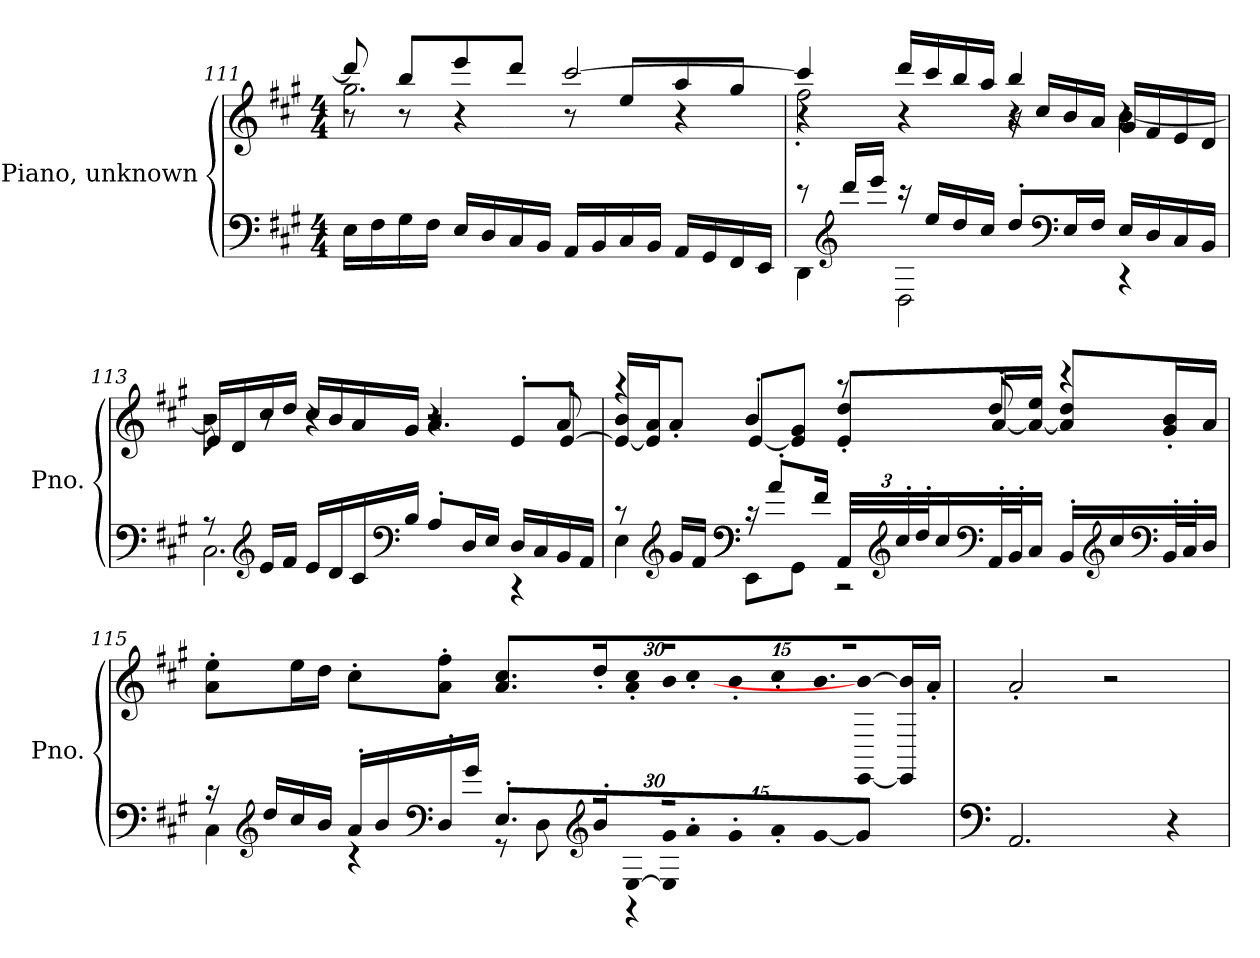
**kern	**kern
*part1	*part1
*staff2	*staff1
*I"Piano, unknown	*
*I'Pno.	*
!!LO:LB:g=z
*clefF4	*clefG2
*k[f#c#g#]	*k[f#c#g#]
*M4/4	*M4/4
=111	=111
*	*^
*	*	*^
16E\LL	8ddd/]	2.gg#\	8r
16F#\	.	.	.
16G#\	8r	.	8bb/L
16F#\JJ	.	.	.
16E/LL	4r	.	8eee/
16D/	.	.	.
16C#/	.	.	8ddd/J
16BB/JJ	.	.	.
16AA/LL	[2ccc#/	.	8r
16BB/	.	.	.
16C#/	.	.	8ee/L
16BB/JJ	.	.	.
16AA/LL	.	4r	8aa/
16GG#/	.	.	.
16FF#/	.	.	8gg#/J
16EE/JJ	.	.	.
=112	=112	=112	=112
*^	*	*	*
8r	4DD\	4ccc#/]	2ff#'\	4r
*clefG2	*	*	*	*
16ddd/LL	.	.	.	.
16eee/JJ	.	.	.	.
16r	2D\	4r	.	16ddd/LL
16ee/LL	.	.	.	16ccc#/
16dd/	.	.	.	16bb/
16cc#/JJ	.	.	.	16aa/JJ
8dd'/L	.	4bb/	4r	16r
.	.	.	.	16cc#/LL
*clefF4	*	*	*	*
16E/L	.	.	.	16b/
16F#/JJ	.	.	.	16a/JJ
16E/LL	4r	4r	[4b\	16g#/LL
16D/	.	.	.	16f#/
16C#/	.	.	.	16e/
16BB/JJ	.	.	.	16d/JJ
!!LO:LB:g=z	!!	!!
=113	=113	=113	=113	=113
8r	2.C#\	2r	8b\]	16e/LL
.	.	.	.	16d/
*clefG2	*	*	*	*
16e/LL	.	.	8r	16cc#/
16f#/JJ	.	.	.	16dd/JJ
16e/LL	.	.	4r	16cc#/LL
16d/	.	.	.	16b/
16c#/	.	.	.	16a/
*clefF4	*	*	*	*
16B/JJ	.	.	.	16g#/JJ
8A'/L	.	4.a/	2r	4r
16D/L	.	.	.	.
16E/JJ	.	.	.	.
16D/LL	4r	.	.	8e'/L
16C#/	.	.	.	.
16BB/	.	8a'/	.	[8e/J
16AA/JJ	.	.	.	.
*	*	*	*v	*v
!!LO:PB:g=z
=114	=114	=114	=114
8r	4E\	4r	16e/_ 16b/LL
.	.	.	16e/] 16a/J
*clefG2	*	*	*
16g#/LL	.	.	8a'/J
16f#/JJ	.	.	.
*clefF4	*	*	*
16r	8EE\L	4b'/	[8e/L
8a'/L	.	.	.
.	8GG#\J	.	8e/] 8g#/J
16f#/Jk	.	.	.
*Xbrackettup	*	*	*
48AA/LLL	2r	8r	8e/' 8dd/'L
*clefG2	*	*	*
48cc#'/	.	.	.
48dd'/J	.	.	.
16cc#/	.	.	.
*clefF4	*	*	*
32AA'/L	.	8dd'/	[16a/L
32BB'/J	.	.	.
16C#/JJ	.	.	16a/_ 16ee/JJ
16BB'/LL	.	4r	8a/] 8dd/L
*clefG2	*	*	*
16cc#/	.	.	.
*clefF4	*	*	*
32BB'/L	.	.	16g#/' 16b/'L
32C#'/J	.	.	.
16D/JJ	.	.	16a/JJ
*	*	*v	*v
!!LO:LB:g=z
=115	=115	=115
16r	4C#\	8a\' 8ee\'L
*clefG2	*	*
16dd/LL	.	.
16cc#/	.	16ee\L
16b/JJ	.	16dd\JJ
16a'/LL	4r	8cc#'\L
16b/	.	.
*clefF4	*	*
16D'/	.	8a\' 8ff#\'J
16g#/JJ	.	.
8.E'/L	8r	8.a/ 8.cc#/L
.	8D\	.
*clefG2	*	*
16b'/L	.	16dd'/L
!LO:N:vis=64	!	!
*	*	*Xbrackettup
!	!	!LO:N:vis=64
[960%17E/LL	4r	960%17a/' 960%17cc#/'LL
!LO:N:vis=64	!	!LO:N:vis=64
960%17E/] 960%17g#/	.	960%17b/
1920ryy	.	1920ryy
!LO:N:vis=64	!	!LO:N:vis=64
960%17a'/	.	960%17cc#'/
!LO:N:vis=64	!	!LO:N:vis=64
960%17g#'/	.	960%17b'/
!LO:N:vis=64	!	!LO:N:vis=64
960%17a'/J	.	960%17cc#'/
!LO:N:vis=32	!	!LO:N:vis=64.
[640%23g#/JJ	.	[640%17b/
.	.	1920ryy
!	!	!LO:N:vis=256
.	.	[1920%17EE/ 1920%17b/_JJK
8g#/J]	.	16EE/] 16b/]
.	.	16a'/JJ
*v	*v	*
=116	=116
*clefF4	*
2.AA/	2a'/
.	2r
4r	.
=	=
*-	*-
